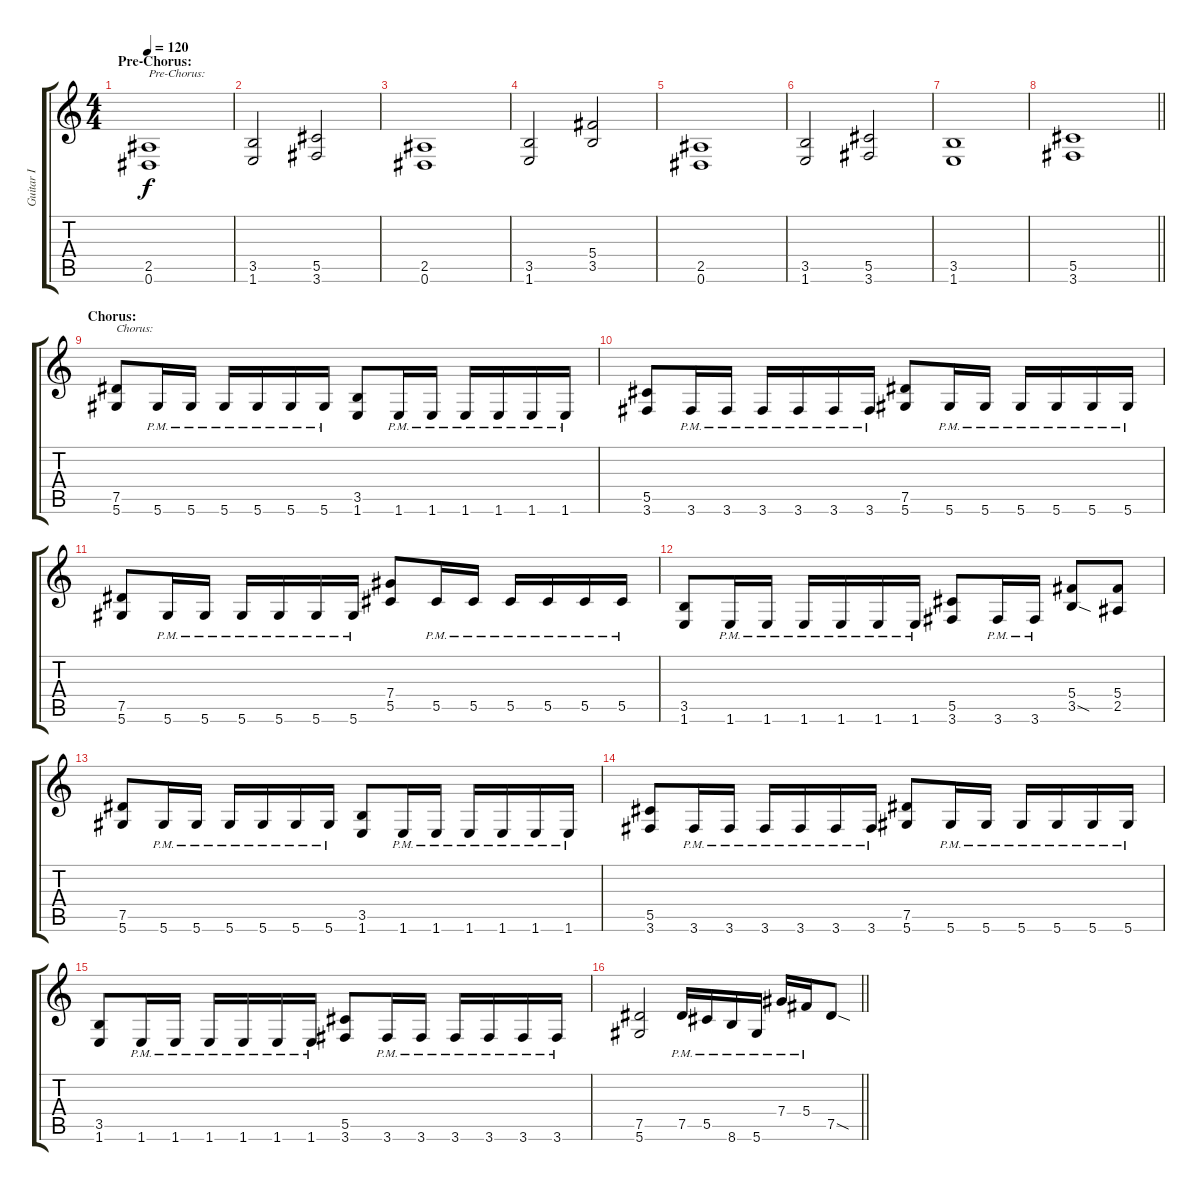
\track ("Guitar I" "Guitar I") {instrument distortionguitar}
\staff {score tabs}
\tuning (Eb4 Bb3 Gb3 Db3 Ab2 Eb2) {hide}
\ts (4 4)
\section ("" "Pre-Chorus:")
\tempo 120
\clef g2
\ks c
(2.5 0.6).1{txt "Pre-Chorus:" dy f} |
(3.5 1.6).2 (5.5 3.6).2 |
(2.5 0.6).1 |
(3.5 1.6).2 (5.4 3.5).2 |
(2.5 0.6).1 |
(3.5 1.6).2 (5.5 3.6).2 |
(3.5 1.6).1 |
\barLineRight lightlight
(5.5 3.6).1 |
\section ("" "Chorus:")
(7.5 5.6).8{txt "Chorus:"} 5.6{pm}.16 5.6{pm}.16 5.6{pm}.16 5.6{pm}.16 5.6{pm}.16 5.6{pm}.16 (3.5 1.6).8 1.6{pm}.16 1.6{pm}.16 1.6{pm}.16 1.6{pm}.16 1.6{pm}.16 1.6{pm}.16 |
(5.5 3.6).8 3.6{pm}.16 3.6{pm}.16 3.6{pm}.16 3.6{pm}.16 3.6{pm}.16 3.6{pm}.16 (7.5 5.6).8 5.6{pm}.16 5.6{pm}.16 5.6{pm}.16 5.6{pm}.16 5.6{pm}.16 5.6{pm}.16 |
(7.5 5.6).8 5.6{pm}.16 5.6{pm}.16 5.6{pm}.16 5.6{pm}.16 5.6{pm}.16 5.6{pm}.16 (7.4 5.5).8 5.5{pm}.16 5.5{pm}.16 5.5{pm}.16 5.5{pm}.16 5.5{pm}.16 5.5{pm}.16 |
(3.5 1.6).8 1.6{pm}.16 1.6{pm}.16 1.6{pm}.16 1.6{pm}.16 1.6{pm}.16 1.6{pm}.16 (5.5 3.6).8 3.6{pm}.16 3.6{pm}.16 (5.4 3.5{sod}).8 (5.4 2.5).8 |
(7.5 5.6).8 5.6{pm}.16 5.6{pm}.16 5.6{pm}.16 5.6{pm}.16 5.6{pm}.16 5.6{pm}.16 (3.5 1.6).8 1.6{pm}.16 1.6{pm}.16 1.6{pm}.16 1.6{pm}.16 1.6{pm}.16 1.6{pm}.16 |
(5.5 3.6).8 3.6{pm}.16 3.6{pm}.16 3.6{pm}.16 3.6{pm}.16 3.6{pm}.16 3.6{pm}.16 (7.5 5.6).8 5.6{pm}.16 5.6{pm}.16 5.6{pm}.16 5.6{pm}.16 5.6{pm}.16 5.6{pm}.16 |
(3.5 1.6).8 1.6{pm}.16 1.6{pm}.16 1.6{pm}.16 1.6{pm}.16 1.6{pm}.16 1.6{pm}.16 (5.5 3.6).8 3.6{pm}.16 3.6{pm}.16 3.6{pm}.16 3.6{pm}.16 3.6{pm}.16 3.6{pm}.16 |
\barLineRight lightlight
(7.5 5.6).2 7.5{pm}.16 5.5{pm}.16 8.6{pm}.16 5.6{pm}.16 7.4{pm}.16 5.4{pm}.16 7.5{sod}.8
